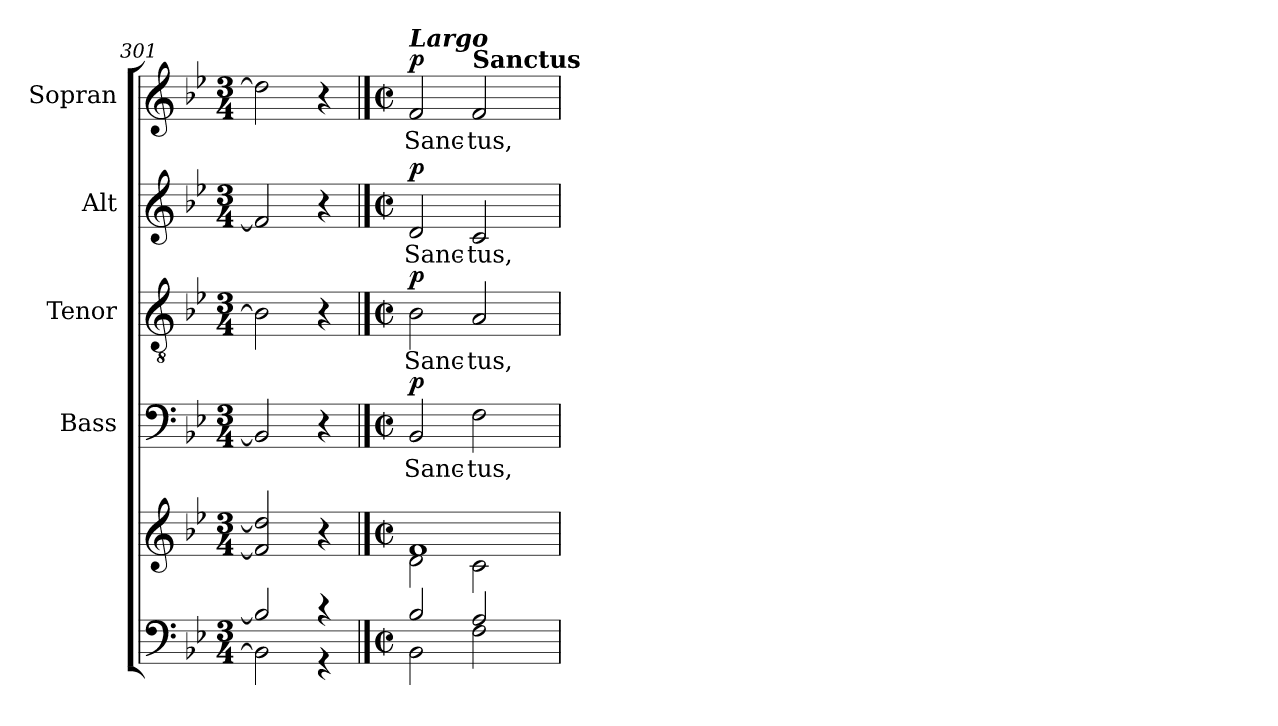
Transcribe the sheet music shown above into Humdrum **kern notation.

**kern	**kern	**kern	**text	**dynam	**kern	**text	**dynam	**kern	**text	**dynam	**kern	**text	**dynam
*part5	*part5	*part4	*part4	*part4	*part3	*part3	*part3	*part2	*part2	*part2	*part1	*part1	*part1
*staff6	*staff5	*staff4	*staff4	*staff4	*staff3	*staff3	*staff3	*staff2	*staff2	*staff2	*staff1	*staff1	*staff1
*	*	*I"Bass	*	*	*I"Tenor	*	*	*I"Alt	*	*	*I"Sopran	*	*
*	*	*I'B.	*	*	*I'T.	*	*	*I'A.	*	*	*I'S.	*	*
*clefF4	*clefG2	*clefF4	*	*	*clefGv2	*	*	*clefG2	*	*	*clefG2	*	*
*k[b-e-]	*k[b-e-]	*k[b-e-]	*	*	*k[b-e-]	*	*	*k[b-e-]	*	*	*k[b-e-]	*	*
*B-:	*B-:	*B-:	*	*	*B-:	*	*	*B-:	*	*	*B-:	*	*
*M3/4	*M3/4	*M3/4	*	*	*M3/4	*	*	*M3/4	*	*	*M3/4	*	*
=301	=301	=301	=301	=301	=301	=301	=301	=301	=301	=301	=301	=301	=301
*^	*	*	*	*	*	*	*	*	*	*	*	*	*
2B-/]	2BB-\]	2f/] 2dd/]	2BB-/]	.	.	2B-\]	.	.	2f/]	.	.	2dd\]	.	.
4r	4r	4r	4r	.	.	4r	.	.	4r	.	.	4r	.	.
!!LO:PB:g=z
==302	==302	==302	==302	==302	==302	==302	==302	==302	==302	==302	==302	==302	==302	==302
*M2/2	*	*M2/2	*M2/2	*	*	*M2/2	*	*	*M2/2	*	*	*M2/2	*	*
*met(c|)	*	*met(c|)	*met(c|)	*	*	*met(c|)	*	*	*met(c|)	*	*	*met(c|)	*	*
*	*	*^	*	*	*	*	*	*	*	*	*	*	*	*
!	!	!	!	!	!	!	!	!	!	!	!	!	!LO:TX:a:Bi:t=Largo	!	!
!	!	!	!	!	!LO:LY:b	!LO:DY:a	!	!LO:LY:b	!LO:DY:a	!	!LO:LY:b	!LO:DY:a	!	!LO:LY:b	!LO:DY:a
2B-/	2BB-\	1f	2d\	2BB-/	Sanc-	p	2B-\	Sanc-	p	2d/	Sanc-	p	2f/	Sanc-	p
!	!	!	!	!	!	!	!	!	!	!	!	!	!LO:TX:a:B:t=Sanctus	!	!
!	!	!	!	!	!LO:LY:b	!	!	!LO:LY:b	!	!	!LO:LY:b	!	!	!LO:LY:b	!
2A/	2F\	.	2c\	2F\	-tus,	.	2A/	-tus,	.	2c/	-tus,	.	2f/	-tus,	.
*v	*v	*	*	*	*	*	*	*	*	*	*	*	*	*	*
*	*v	*v	*	*	*	*	*	*	*	*	*	*	*	*
=	=	=	=	=	=	=	=	=	=	=	=	=	=
*-	*-	*-	*-	*-	*-	*-	*-	*-	*-	*-	*-	*-	*-
